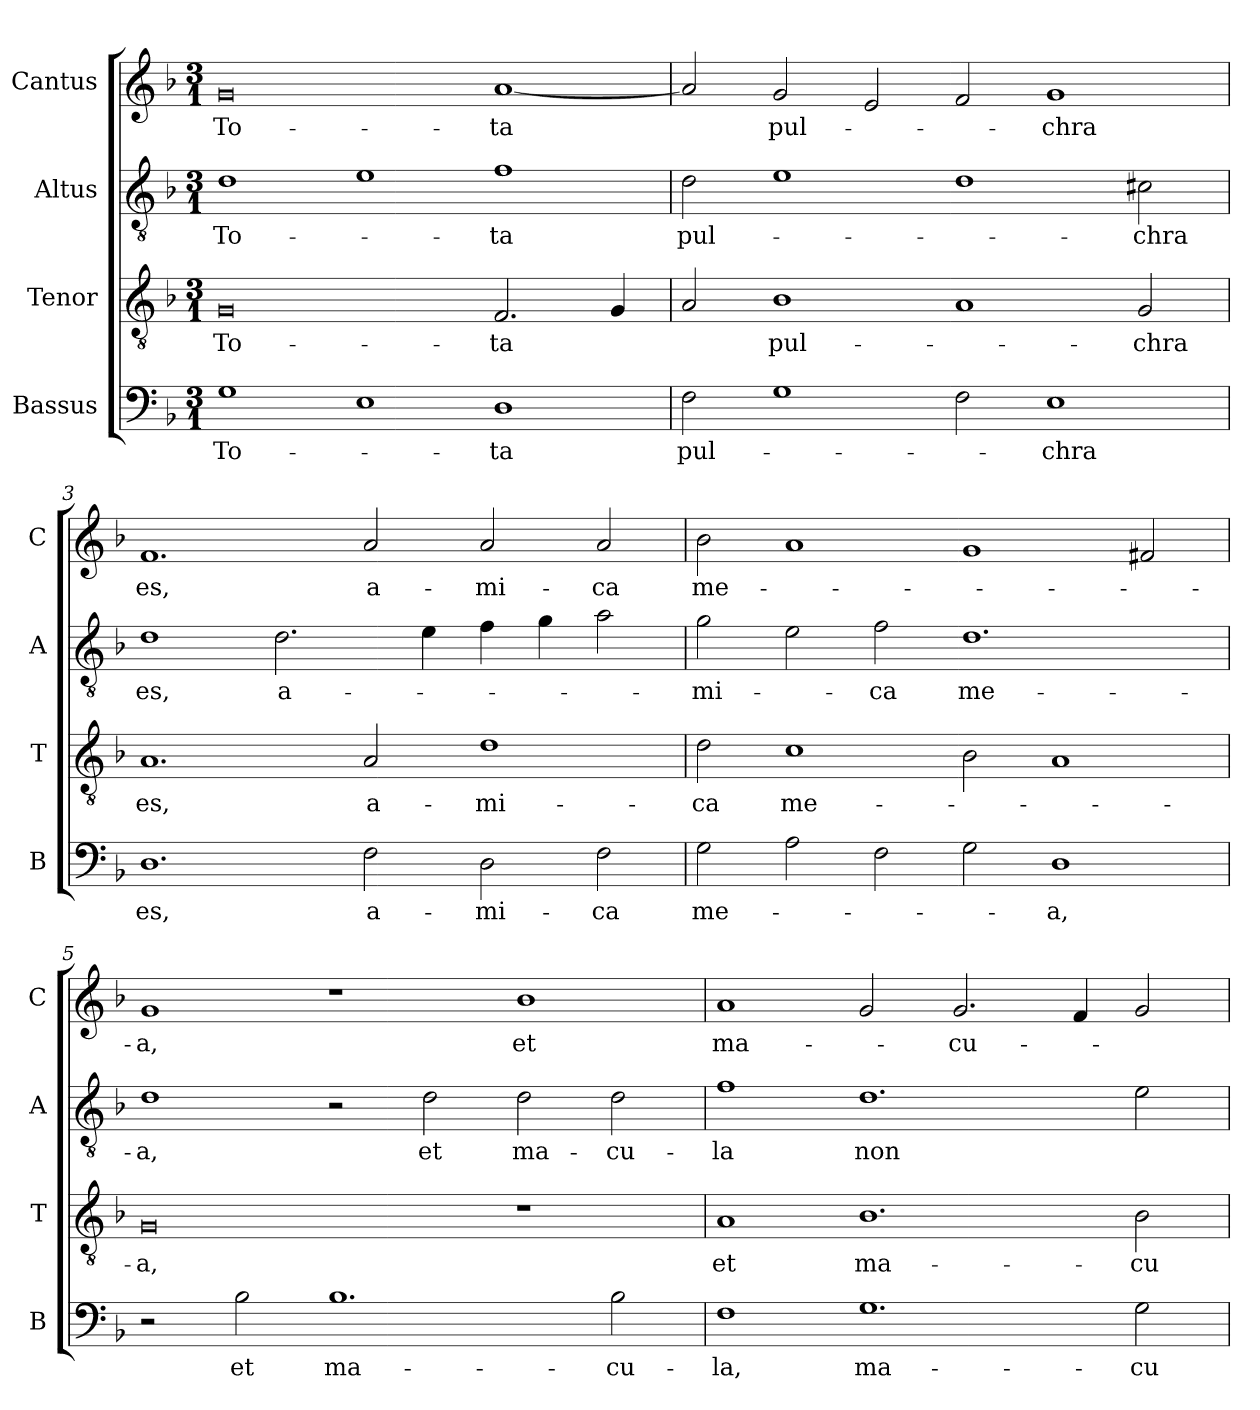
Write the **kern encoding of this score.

**kern	**text	**kern	**text	**kern	**text	**kern	**text
*part4	*part4	*part3	*part3	*part2	*part2	*part1	*part1
*staff4	*staff4	*staff3	*staff3	*staff2	*staff2	*staff1	*staff1
*I"Bassus	*	*I"Tenor	*	*I"Altus	*	*I"Cantus	*
*I'B	*	*I'T	*	*I'A	*	*I'C	*
*clefF4	*	*clefGv2	*	*clefGv2	*	*clefG2	*
*k[b-]	*	*k[b-]	*	*k[b-]	*	*k[b-]	*
*M3/1	*	*M3/1	*	*M3/1	*	*M3/1	*
=1	=1	=1	=1	=1	=1	=1	=1
1G	To-	0G	To-	1d	To-	0g	To-
1E	.	.	.	1e	.	.	.
1D	-ta	2.F	-ta	1f	-ta	[1a	-ta
.	.	4G	.	.	.	.	.
=2	=2	=2	=2	=2	=2	=2	=2
2F	pul-	2A	.	2d	pul-	2a]	.
1G	.	1B-	pul-	1e	.	2g	pul-
.	.	.	.	.	.	2e	.
2F	.	1A	.	1d	.	2f	.
1E	-chra	.	.	.	.	1g	-chra
.	.	2G	-chra	2c#X	-chra	.	.
!!LO:LB:g=z
=3	=3	=3	=3	=3	=3	=3	=3
1.D	es,	1.A	es,	1d	es,	1.f	es,
.	.	.	.	2.d	a-	.	.
2F	a-	2A	a-	.	.	2a	a-
.	.	.	.	4e	.	.	.
2D	-mi-	1d	-mi-	4f	.	2a	-mi-
.	.	.	.	4g	.	.	.
2F	-ca	.	.	2a	.	2a	-ca
=4	=4	=4	=4	=4	=4	=4	=4
2G	me-	2d	-ca	2g	-mi-	2b-	me-
2A	.	1c	me-	2e	.	1a	.
2F	.	.	.	2f	-ca	.	.
2G	.	2B-	.	1.d	me-	1g	.
1D	-a,	1A	.	.	.	.	.
.	.	.	.	.	.	2f#X	.
!!LO:LB:g=z
=5	=5	=5	=5	=5	=5	=5	=5
2r	.	0G	-a,	1d	-a,	1g	-a,
2B-	et	.	.	.	.	.	.
1.B-	ma-	.	.	2r	.	1r	.
.	.	.	.	2d	et	.	.
.	.	1r	.	2d	ma-	1b-	et
2B-	-cu-	.	.	2d	-cu-	.	.
=6	=6	=6	=6	=6	=6	=6	=6
1F	-la,	1A	et	1f	-la	1a	ma-
!	!LO:LY:i	!	!LO:LY:i	!	!	!	!
1.G	ma-	1.B-	ma-	1.d	non	2g	.
.	.	.	.	.	.	2.g	-cu-
.	.	.	.	.	.	4f	.
!	!LO:LY:i	!	!LO:LY:i	!	!	!	!
2G	-cu-	2B-	-cu-	2e	.	2g	.
=	=	=	=	=	=	=	=
*-	*-	*-	*-	*-	*-	*-	*-
